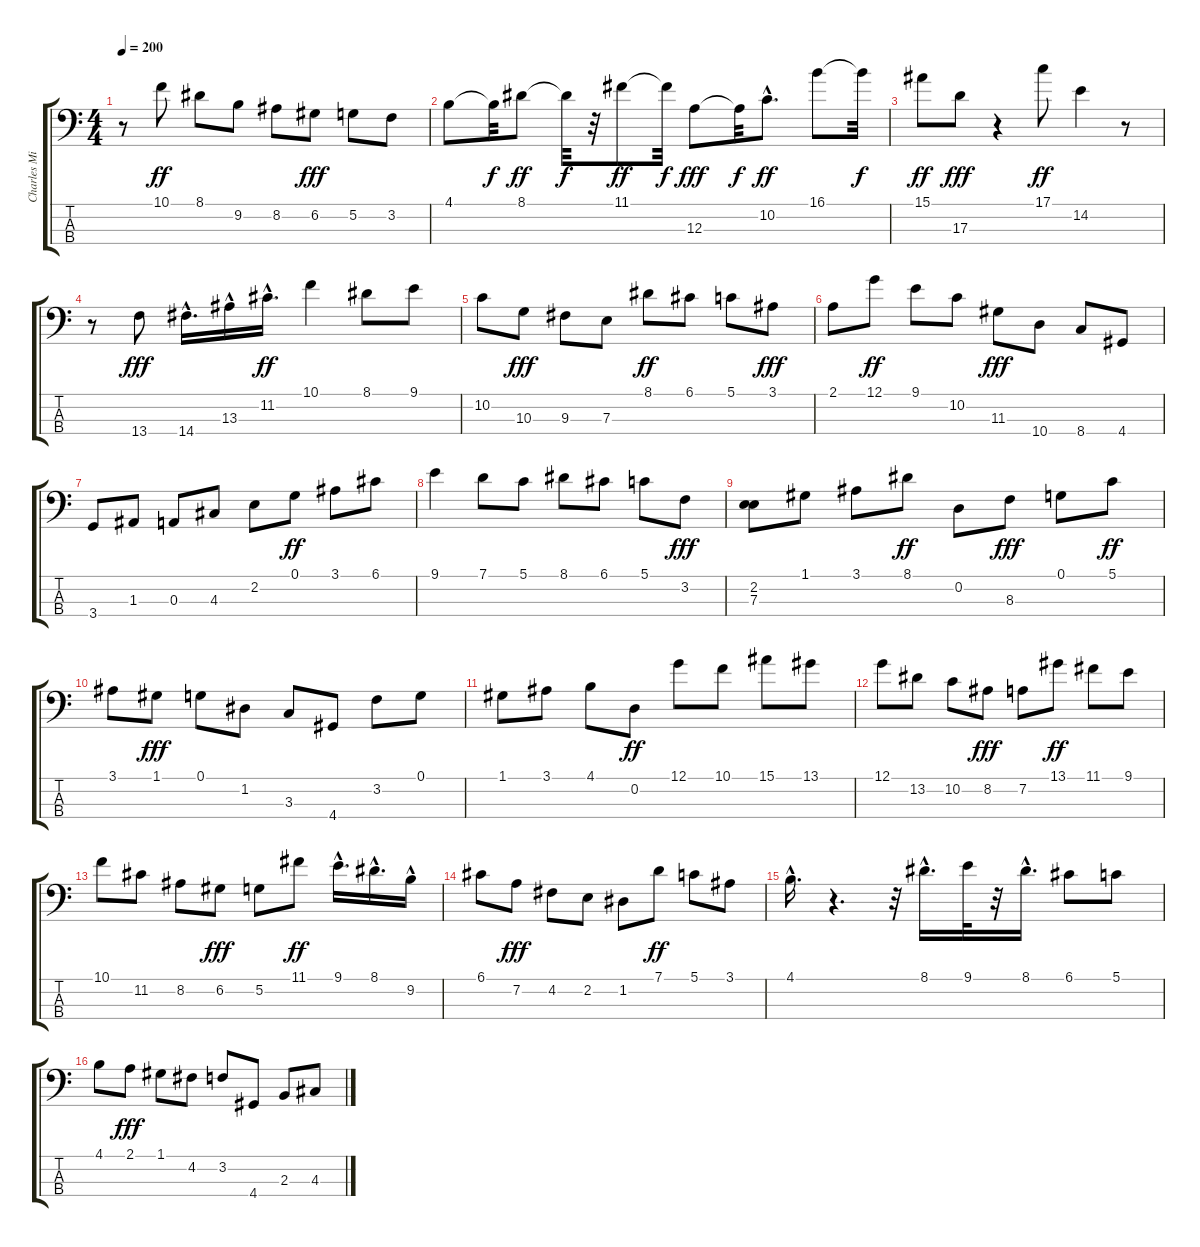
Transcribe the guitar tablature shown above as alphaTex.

\track ("Charles Mingus" "Charles Mi") {instrument acousticbass}
\staff {score tabs}
\tuning (G2 D2 A1 E1) {hide}
\ts (4 4)
\tempo 200
\clef f4
\ks c
r.8{dy f} 10.1.8{dy ff} 8.1.8 9.2.8 8.2.8 6.2.8{dy fff} 5.2.8 3.2.8 |
4.1.8 4.1{t}.32{dy f} 8.1.8{dy ff} 8.1{t}.32{dy f} r.32 11.1.8{dy ff} 11.1{t}.32{dy f} 12.3.8{dy fff} 12.3{t}.32{dy f} 10.2{hac}.8{d dy ff} 16.1.8 16.1{t}.32{dy f} |
15.1.8{dy ff} 17.3.8{dy fff} r.4 17.1.8{dy ff} 14.2.4 r.8 |
r.8 13.4.8{dy fff} 14.4{hac}.16{d} 13.3{hac}.16 11.2{hac}.16{d dy ff} 10.1.4 8.1.8 9.1.8 |
10.2.8 10.3.8{dy fff} 9.3.8 7.3.8 8.1.8{dy ff} 6.1.8 5.1.8 3.1.8{dy fff} |
2.1.8 12.1.8{dy ff} 9.1.8 10.2.8 11.3.8{dy fff} 10.4.8 8.4.8 4.4.8 |
3.4.8 1.3.8 0.3.8 4.3.8 2.2.8 0.1.8{dy ff} 3.1.8 6.1.8 |
9.1.4 7.1.8 5.1.8 8.1.8 6.1.8 5.1.8 3.2.8{dy fff} |
(2.2 7.3).8 1.1.8 3.1.8 8.1.8{dy ff} 0.2.8 8.3.8{dy fff} 0.1.8 5.1.8{dy ff} |
3.1.8 1.1.8{dy fff} 0.1.8 1.2.8 3.3.8 4.4.8 3.2.8 0.1.8 |
1.1.8 3.1.8 4.1.8 0.2.8{dy ff} 12.1.8 10.1.8 15.1.8 13.1.8 |
12.1.8 13.2.8 10.2.8 8.2.8{dy fff} 7.2.8 13.1.8{dy ff} 11.1.8 9.1.8 |
10.1.8 11.2.8 8.2.8 6.2.8{dy fff} 5.2.8 11.1.8{dy ff} 9.1{hac}.16{d} 8.1{hac}.16{d} 9.2{hac}.16 |
6.1.8 7.2.8{dy fff} 4.2.8 2.2.8 1.2.8 7.1.8{dy ff} 5.1.8 3.1.8 |
4.1{hac}.16{d} r.4{d} r.32 8.1{hac}.16{d} 9.1.32 r.32 8.1{hac}.16{d} 6.1.8 5.1.8 |
4.1.8 2.1.8{dy fff} 1.1.8 4.2.8 3.2.8 4.4.8 2.3.8 4.3.8
